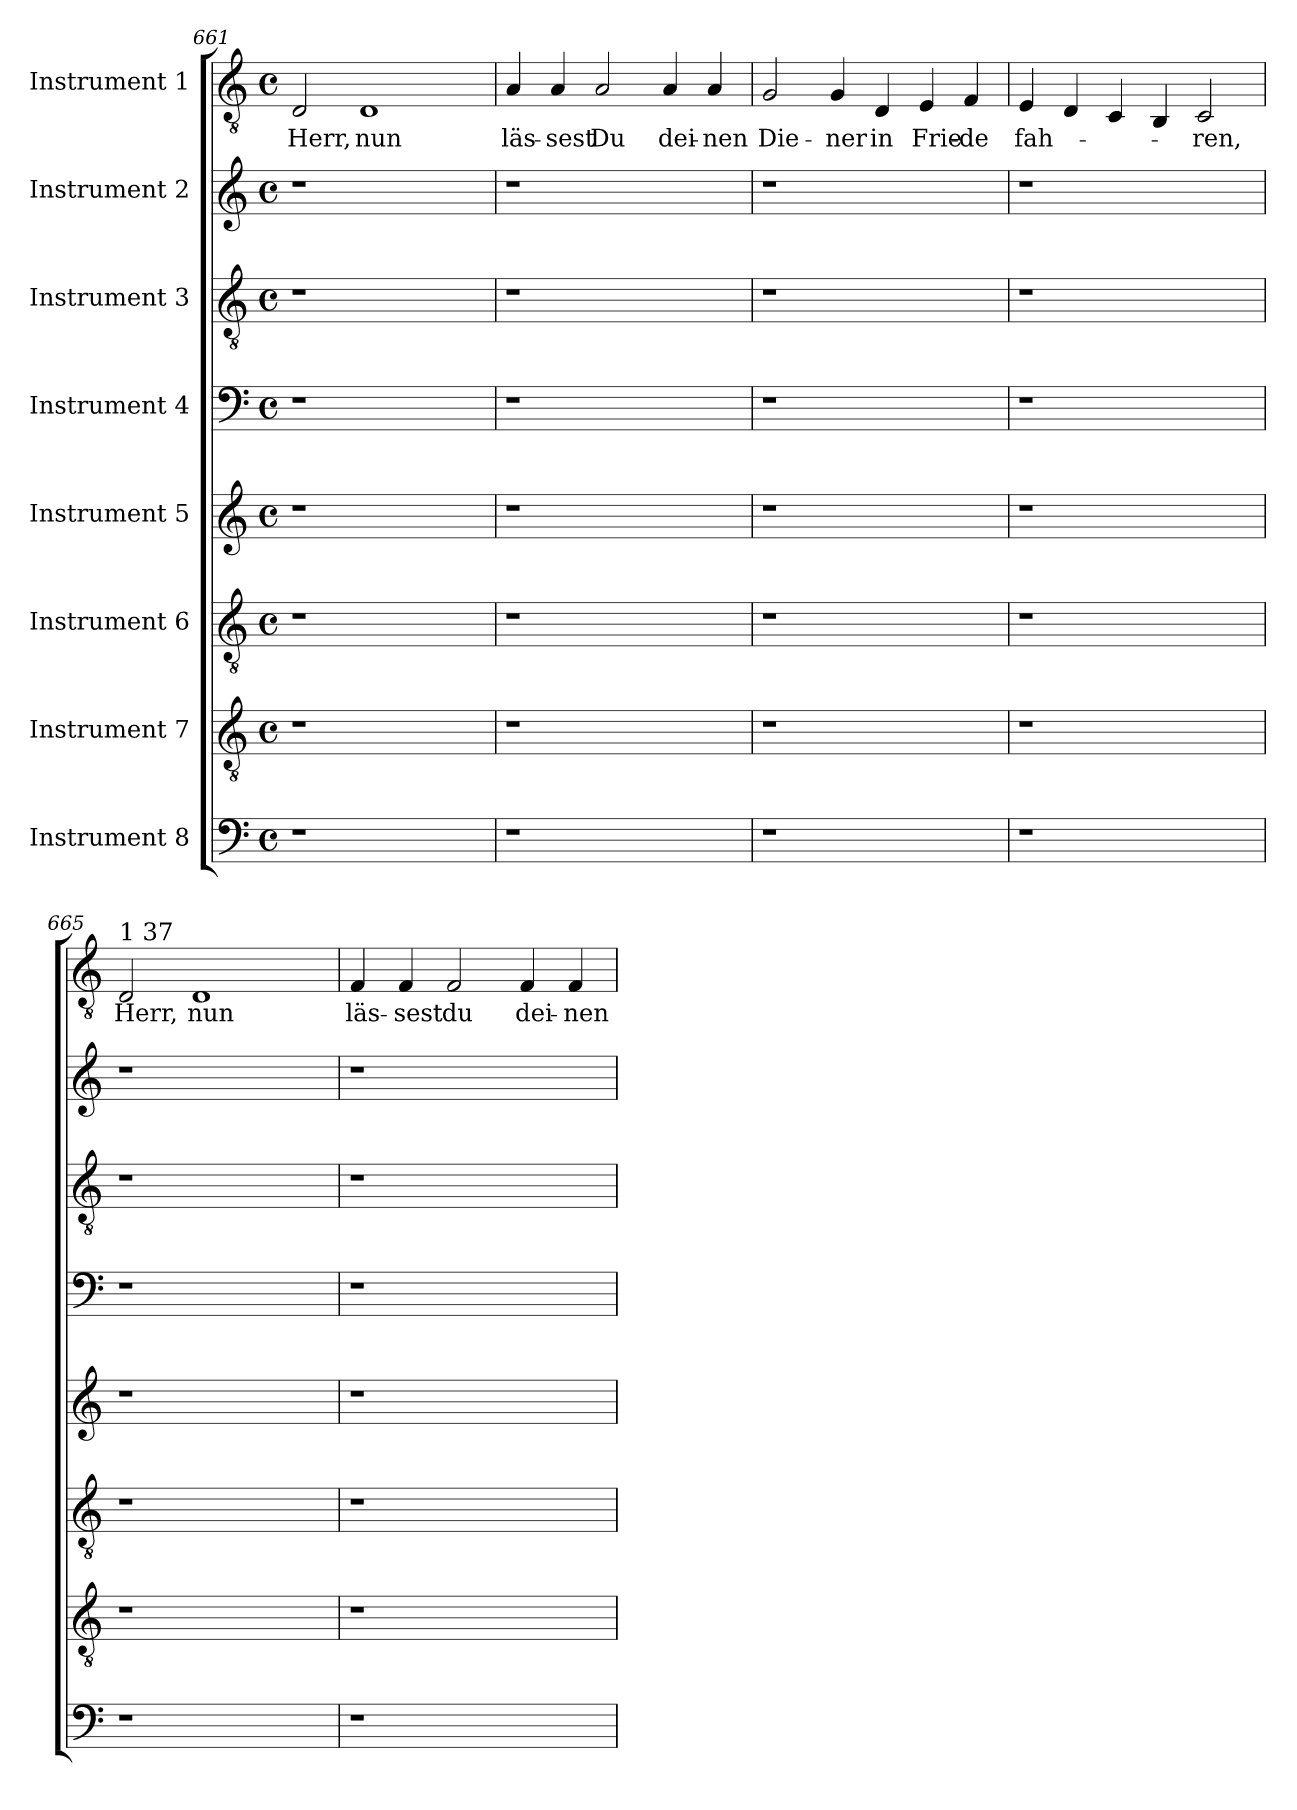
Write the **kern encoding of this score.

**kern	**kern	**kern	**kern	**kern	**kern	**kern	**kern	**text
*part8	*part7	*part6	*part5	*part4	*part3	*part2	*part1	*part1
*staff8	*staff7	*staff6	*staff5	*staff4	*staff3	*staff2	*staff1	*staff1
*I"Instrument 8	*I"Instrument 7	*I"Instrument 6	*I"Instrument 5	*I"Instrument 4	*I"Instrument 3	*I"Instrument 2	*I"Instrument 1	*
*clefF4	*clefGv2	*clefGv2	*clefG2	*clefF4	*clefGv2	*clefG2	*clefGv2	*
*M4/4	*M4/4	*M4/4	*M4/4	*M4/4	*M4/4	*M4/4	*M4/4	*
*met(c)	*met(c)	*met(c)	*met(c)	*met(c)	*met(c)	*met(c)	*met(c)	*
=661	=661	=661	=661	=661	=661	=661	=661	=661
!	!	!	!	!	!	!	!	!LO:LY:b:cj
1r	1r	1r	1r	1r	1r	1r	2D/	Herr,
!	!	!	!	!	!	!	!	!LO:LY:b:cj
.	.	.	.	.	.	.	1D	nun
2ryy	2ryy	2ryy	2ryy	2ryy	2ryy	2ryy	.	.
=662	=662	=662	=662	=662	=662	=662	=662	=662
!	!	!	!	!	!	!	!	!LO:LY:b
1r	1r	1r	1r	1r	1r	1r	4A/	läs-
!	!	!	!	!	!	!	!	!LO:LY:b:rj
.	.	.	.	.	.	.	4A/	-sest
!	!	!	!	!	!	!	!	!LO:LY:b:cj
.	.	.	.	.	.	.	2A/	Du
!	!	!	!	!	!	!	!	!LO:LY:b
2ryy	2ryy	2ryy	2ryy	2ryy	2ryy	2ryy	4A/	dei-
!	!	!	!	!	!	!	!	!LO:LY:b:rj
.	.	.	.	.	.	.	4A/	-nen
=663	=663	=663	=663	=663	=663	=663	=663	=663
!	!	!	!	!	!	!	!	!LO:LY:b:cj
1r	1r	1r	1r	1r	1r	1r	2G/	Die-
!	!	!	!	!	!	!	!	!LO:LY:b:cj
.	.	.	.	.	.	.	4G/	-ner
!	!	!	!	!	!	!	!	!LO:LY:b:cj
.	.	.	.	.	.	.	4D/	in
!	!	!	!	!	!	!	!	!LO:LY:b:cj
2ryy	2ryy	2ryy	2ryy	2ryy	2ryy	2ryy	4E/	Frie-
!	!	!	!	!	!	!	!	!LO:LY:b:rj
.	.	.	.	.	.	.	4F/	-de
=664	=664	=664	=664	=664	=664	=664	=664	=664
!	!	!	!	!	!	!	!	!LO:LY:b:cj
1r	1r	1r	1r	1r	1r	1r	4E/	fah-
.	.	.	.	.	.	.	4D/	.
.	.	.	.	.	.	.	4C/	.
.	.	.	.	.	.	.	4BB/	.
!	!	!	!	!	!	!	!	!LO:LY:b:cj
2ryy	2ryy	2ryy	2ryy	2ryy	2ryy	2ryy	2C/	-ren,
!!LO:LB:g=z
=665	=665	=665	=665	=665	=665	=665	=665	=665
!	!	!	!	!	!	!	!LO:TX:a:t=1 37	!
!	!	!	!	!	!	!	!	!LO:LY:b:cj
1r	1r	1r	1r	1r	1r	1r	2D/	Herr,
!	!	!	!	!	!	!	!	!LO:LY:b:cj
.	.	.	.	.	.	.	1D	nun
2ryy	2ryy	2ryy	2ryy	2ryy	2ryy	2ryy	.	.
=666	=666	=666	=666	=666	=666	=666	=666	=666
!	!	!	!	!	!	!	!	!LO:LY:b
1r	1r	1r	1r	1r	1r	1r	4F/	läs-
!	!	!	!	!	!	!	!	!LO:LY:b:rj
.	.	.	.	.	.	.	4F/	-sest
!	!	!	!	!	!	!	!	!LO:LY:b:cj
.	.	.	.	.	.	.	2F/	du
!	!	!	!	!	!	!	!	!LO:LY:b
2ryy	2ryy	2ryy	2ryy	2ryy	2ryy	2ryy	4F/	dei-
!	!	!	!	!	!	!	!	!LO:LY:b:rj
.	.	.	.	.	.	.	4F/	-nen
=	=	=	=	=	=	=	=	=
*-	*-	*-	*-	*-	*-	*-	*-	*-
